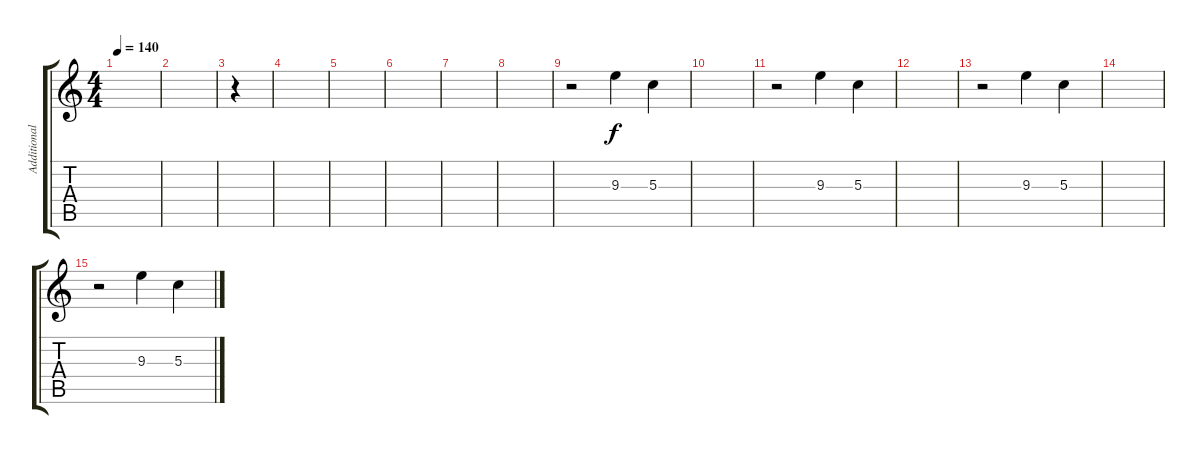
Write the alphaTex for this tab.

\track ("Additional guitar" "Additional") {instrument electricguitarclean}
\staff {score tabs}
\tuning (E4 B3 G3 D3 A2 E2) {hide}
\ts (4 4)
\tempo 140
\clef g2
\ks c
|
|
r.4 |
|
|
|
|
|
r.2{volume 12 instrument distortionguitar} 9.3.4 5.3.4 |
|
r.2 9.3.4 5.3.4 |
|
r.2 9.3.4 5.3.4 |
|
r.2 9.3.4 5.3.4
